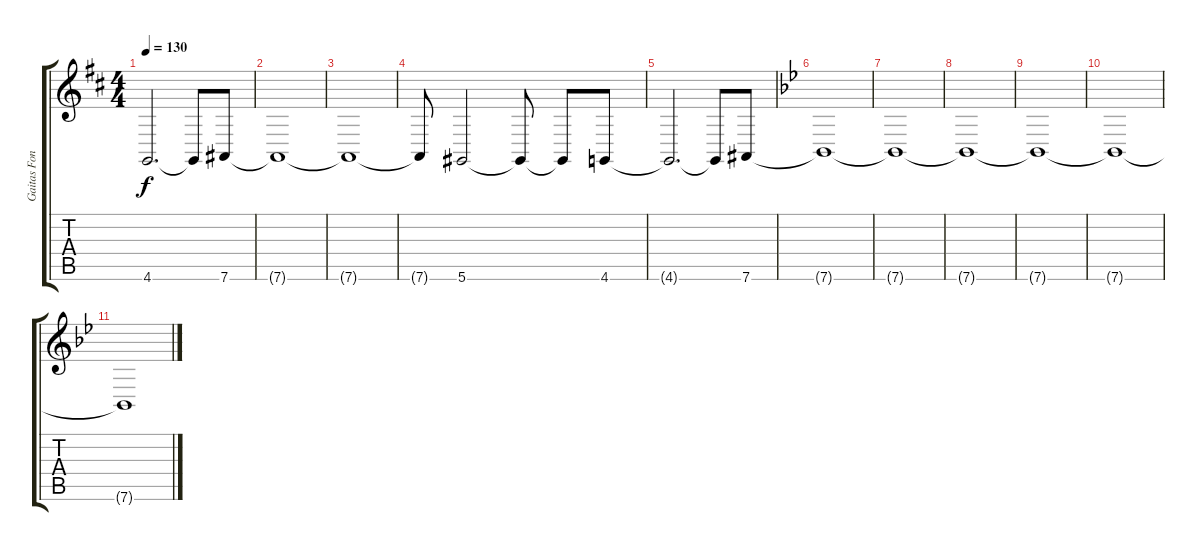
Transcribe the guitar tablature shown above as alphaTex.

\track ("Gaitas Fondo" "Gaitas Fon") {instrument bagpipe}
\staff {score tabs}
\tuning (Eb4 Bb3 Gb3 Db3 Ab2 Eb2) {hide}
\ts (4 4)
\tempo 130
\clef g2
\ks d
4.6{t}.2{d dy f} 4.6{t}.8 7.6.8 |
7.6{t}.1 |
7.6{t}.1 |
7.6{t}.8 5.6.2 5.6{t}.8 5.6{t}.8 4.6.8 |
4.6{t}.2{d} 4.6{t}.8 7.6.8 |
\ks bb
7.6{t}.1 |
7.6{t}.1 |
7.6{t}.1 |
7.6{t}.1 |
7.6{t}.1 |
7.6{t}.1
